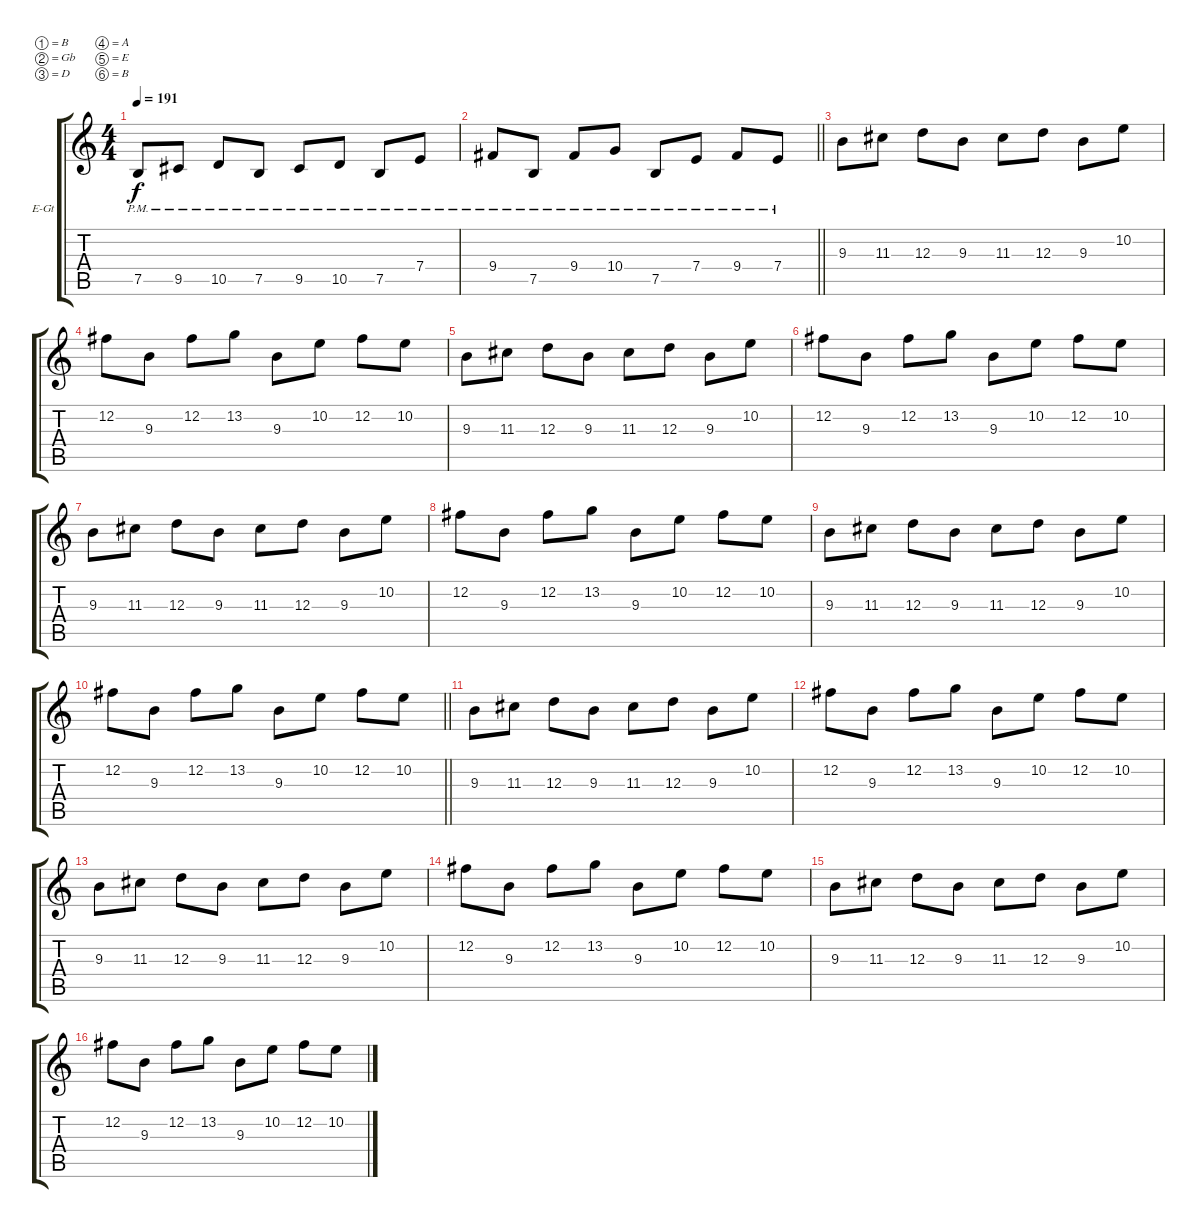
\bracketExtendMode groupsimilarinstruments
\firstSystemTrackNameOrientation horizontal
\otherSystemsTrackNameOrientation horizontal
\track ("Guitar Rhythm" "E-Gt") {instrument distortionguitar}
\staff {score tabs}
\tuning (B3 Gb3 D3 A2 E2 B1)
\ts (4 4)
\tempo 191
\clef g2
\ks c
7.5{pm}.8{dy f} 9.5{pm}.8 10.5{pm}.8 7.5{pm}.8 9.5{pm}.8 10.5{pm}.8 7.5{pm}.8 7.4{pm}.8 |
\barLineRight lightlight
9.4{pm}.8 7.5{pm}.8 9.4{pm}.8 10.4{pm}.8 7.5{pm}.8 7.4{pm}.8 9.4{pm}.8 7.4{pm}.8 |
\section ("" "")
9.3.8 11.3.8 12.3.8 9.3.8 11.3.8 12.3.8 9.3.8 10.2.8 |
12.2.8 9.3.8 12.2.8 13.2.8 9.3.8 10.2.8 12.2.8 10.2.8 |
9.3.8 11.3.8 12.3.8 9.3.8 11.3.8 12.3.8 9.3.8 10.2.8 |
12.2.8 9.3.8 12.2.8 13.2.8 9.3.8 10.2.8 12.2.8 10.2.8 |
9.3.8 11.3.8 12.3.8 9.3.8 11.3.8 12.3.8 9.3.8 10.2.8 |
12.2.8 9.3.8 12.2.8 13.2.8 9.3.8 10.2.8 12.2.8 10.2.8 |
9.3.8 11.3.8 12.3.8 9.3.8 11.3.8 12.3.8 9.3.8 10.2.8 |
\barLineRight lightlight
12.2.8 9.3.8 12.2.8 13.2.8 9.3.8 10.2.8 12.2.8 10.2.8 |
\section ("" "")
9.3.8 11.3.8 12.3.8 9.3.8 11.3.8 12.3.8 9.3.8 10.2.8 |
12.2.8 9.3.8 12.2.8 13.2.8 9.3.8 10.2.8 12.2.8 10.2.8 |
9.3.8 11.3.8 12.3.8 9.3.8 11.3.8 12.3.8 9.3.8 10.2.8 |
12.2.8 9.3.8 12.2.8 13.2.8 9.3.8 10.2.8 12.2.8 10.2.8 |
9.3.8 11.3.8 12.3.8 9.3.8 11.3.8 12.3.8 9.3.8 10.2.8 |
12.2.8 9.3.8 12.2.8 13.2.8 9.3.8 10.2.8 12.2.8 10.2.8
